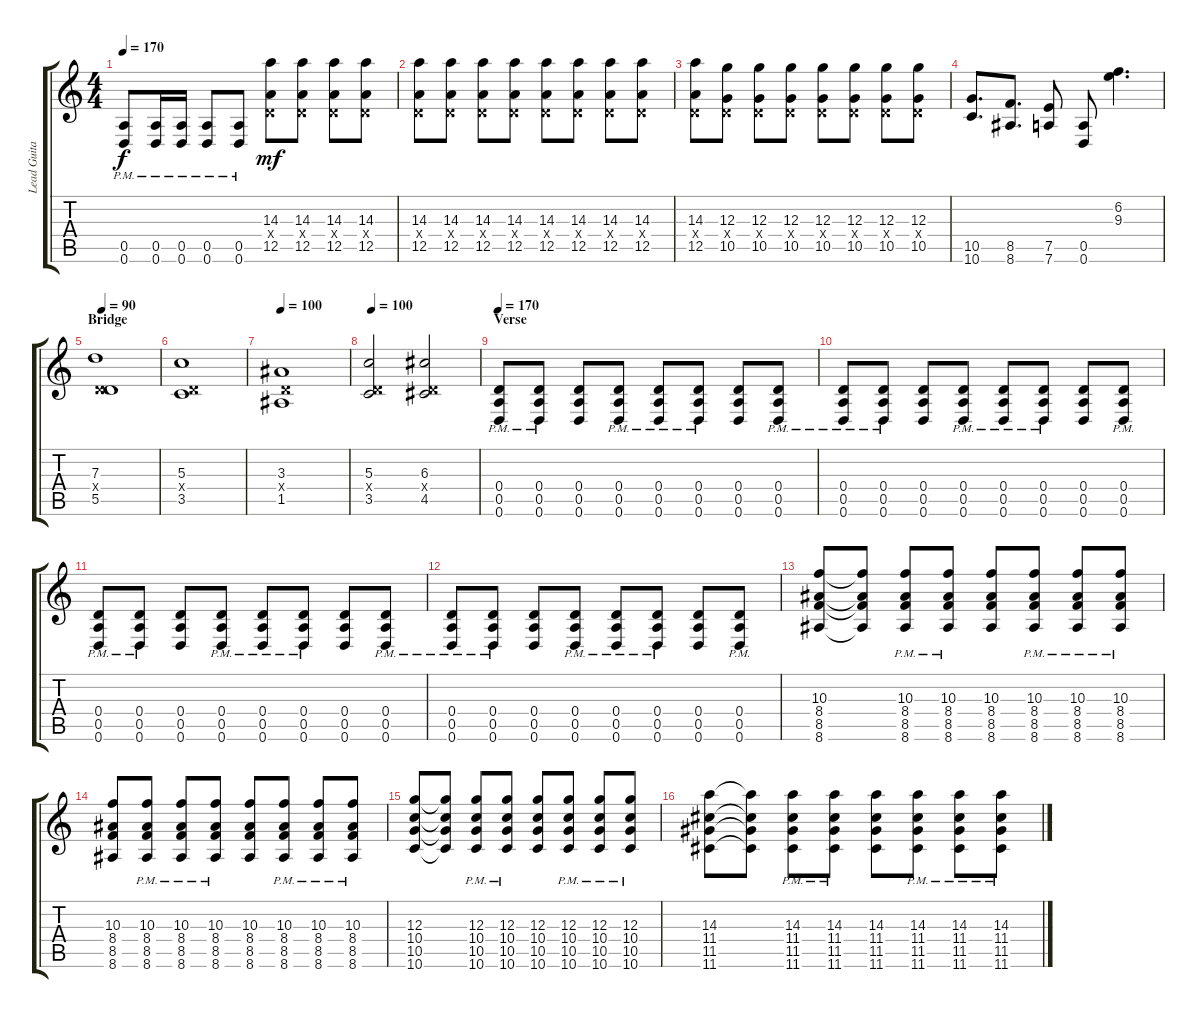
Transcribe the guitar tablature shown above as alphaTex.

\track ("Lead Guitar" "Lead Guita") {instrument distortionguitar}
\staff {score tabs}
\tuning (E4 B3 G3 D3 A2 D2) {hide}
\ts (4 4)
\tempo 170
\clef g2
\ks c
(0.5{pm} 0.6{pm}).8{dy f} (0.5{pm} 0.6{pm}).16 (0.5{pm} 0.6{pm}).16 (0.5{pm} 0.6{pm}).8 (0.5{pm} 0.6{pm}).8 (14.3 0.4{x} 12.5).8{dy mf} (14.3 0.4{x} 12.5).8 (14.3 0.4{x} 12.5).8 (14.3 0.4{x} 12.5).8 |
(14.3 0.4{x} 12.5).8 (14.3 0.4{x} 12.5).8 (14.3 0.4{x} 12.5).8 (14.3 0.4{x} 12.5).8 (14.3 0.4{x} 12.5).8 (14.3 0.4{x} 12.5).8 (14.3 0.4{x} 12.5).8 (14.3 0.4{x} 12.5).8 |
(14.3 0.4{x} 12.5).8 (12.3 0.4{x} 10.5).8 (12.3 0.4{x} 10.5).8 (12.3 0.4{x} 10.5).8 (12.3 0.4{x} 10.5).8 (12.3 0.4{x} 10.5).8 (12.3 0.4{x} 10.5).8 (12.3 0.4{x} 10.5).8 |
(10.5 10.6).8{d} (8.5 8.6).8{d} (7.5 7.6).8 (0.5 0.6).8 (6.2 9.3).4{d} |
\section ("" "Bridge")
\tempo 90
(7.3 0.4{x} 5.5).1 |
(5.3 0.4{x} 3.5).1 |
\tempo 100
(3.3 0.4{x} 1.5).1 |
\tempo 100
(5.3 0.4{x} 3.5).2 (6.3 0.4{x} 4.5).2 |
\section ("" "Verse")
\tempo 170
(0.4{pm} 0.5{pm} 0.6{pm}).8 (0.4{pm} 0.5{pm} 0.6{pm}).8 (0.4 0.5 0.6).8 (0.4{pm} 0.5{pm} 0.6{pm}).8 (0.4{pm} 0.5{pm} 0.6{pm}).8 (0.4{pm} 0.5{pm} 0.6{pm}).8 (0.4 0.5 0.6).8 (0.4{pm} 0.5{pm} 0.6{pm}).8 |
(0.4{pm} 0.5{pm} 0.6{pm}).8 (0.4{pm} 0.5{pm} 0.6{pm}).8 (0.4 0.5 0.6).8 (0.4{pm} 0.5{pm} 0.6{pm}).8 (0.4{pm} 0.5{pm} 0.6{pm}).8 (0.4{pm} 0.5{pm} 0.6{pm}).8 (0.4 0.5 0.6).8 (0.4{pm} 0.5{pm} 0.6{pm}).8 |
(0.4{pm} 0.5{pm} 0.6{pm}).8 (0.4{pm} 0.5{pm} 0.6{pm}).8 (0.4 0.5 0.6).8 (0.4{pm} 0.5{pm} 0.6{pm}).8 (0.4{pm} 0.5{pm} 0.6{pm}).8 (0.4{pm} 0.5{pm} 0.6{pm}).8 (0.4 0.5 0.6).8 (0.4{pm} 0.5{pm} 0.6{pm}).8 |
(0.4{pm} 0.5{pm} 0.6{pm}).8 (0.4{pm} 0.5{pm} 0.6{pm}).8 (0.4 0.5 0.6).8 (0.4{pm} 0.5{pm} 0.6{pm}).8 (0.4{pm} 0.5{pm} 0.6{pm}).8 (0.4{pm} 0.5{pm} 0.6{pm}).8 (0.4 0.5 0.6).8 (0.4{pm} 0.5{pm} 0.6{pm}).8 |
(10.3 8.4 8.5 8.6).8 (10.3{t} 8.4{t} 8.5{t} 8.6{t}).8 (10.3 8.4{pm} 8.5{pm} 8.6{pm}).8 (10.3 8.4{pm} 8.5{pm} 8.6{pm}).8 (10.3 8.4 8.5 8.6).8 (10.3{pm} 8.4{pm} 8.5{pm} 8.6{pm}).8 (10.3 8.4{pm} 8.5{pm} 8.6{pm}).8 (10.3 8.4{pm} 8.5{pm} 8.6{pm}).8 |
(10.3 8.4 8.5 8.6).8 (10.3 8.4{pm} 8.5{pm} 8.6{pm}).8 (10.3{pm} 8.4{pm} 8.5{pm} 8.6{pm}).8 (10.3 8.4{pm} 8.5{pm} 8.6{pm}).8 (10.3 8.4 8.5 8.6).8 (10.3{pm} 8.4{pm} 8.5{pm} 8.6{pm}).8 (10.3{pm} 8.4{pm} 8.5{pm} 8.6{pm}).8 (10.3{pm} 8.4{pm} 8.5{pm} 8.6{pm}).8 |
(12.3 10.4 10.5 10.6).8 (12.3{t} 10.4{t} 10.5{t} 10.6{t}).8 (12.3 10.4{pm} 10.5{pm} 10.6{pm}).8 (12.3 10.4{pm} 10.5{pm} 10.6{pm}).8 (12.3 10.4 10.5 10.6).8 (12.3{pm} 10.4{pm} 10.5{pm} 10.6{pm}).8 (12.3 10.4{pm} 10.5{pm} 10.6{pm}).8 (12.3 10.4{pm} 10.5{pm} 10.6{pm}).8 |
(14.3 11.4 11.5 11.6).8 (14.3{t} 11.4{t} 11.5{t} 11.6{t}).8 (14.3 11.4{pm} 11.5{pm} 11.6{pm}).8 (14.3 11.4{pm} 11.5{pm} 11.6{pm}).8 (14.3 11.4 11.5 11.6).8 (14.3{pm} 11.4{pm} 11.5{pm} 11.6{pm}).8 (14.3 11.4{pm} 11.5{pm} 11.6{pm}).8 (14.3 11.4{pm} 11.5{pm} 11.6{pm}).8
